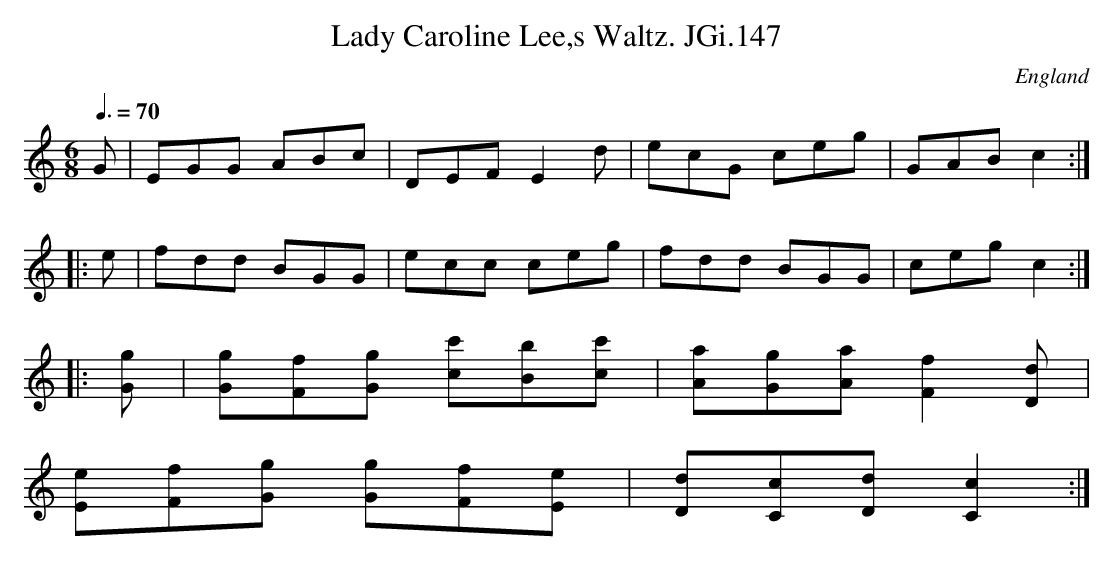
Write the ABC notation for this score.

X:1
T:Lady Caroline Lee,s Waltz. JGi.147
M:6/8
L:1/8
Q:3/8=70
O:England
K:C major
G|EGG ABc|DEFE2d|ecG ceg|GABc2:|
|:e|fdd BGG|ecc ceg|fdd BGG|cegc2:|
|:[gG]|[gG][fF][gG] [c'c][bB][c'c]|[aA][gG][aA][fF]2[dD]|
[eE][fF][gG] [gG][fF][eE]|[dD][cC][dD][cC]2:|
